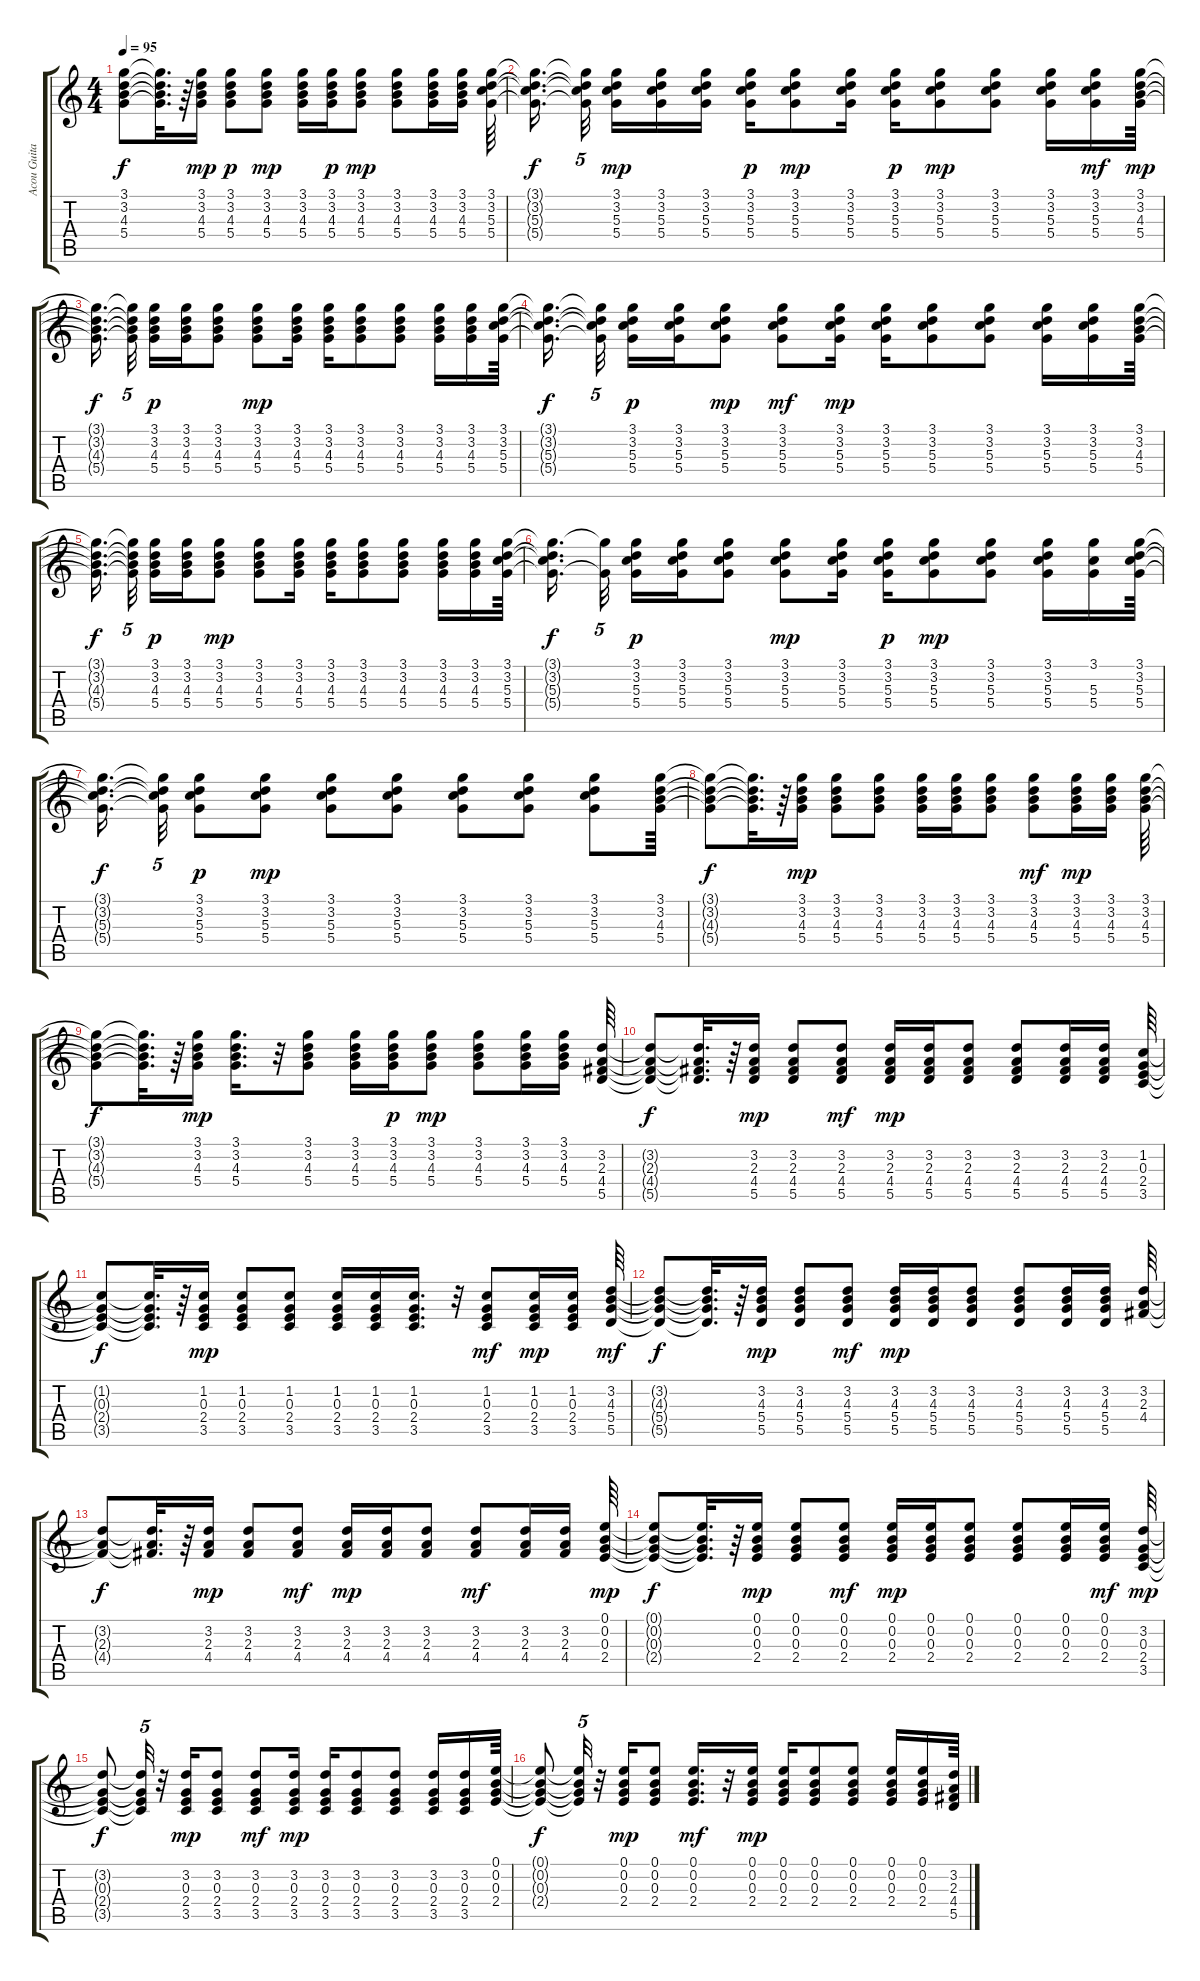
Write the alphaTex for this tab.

\track ("Acou Guitar" "Acou Guita") {instrument acousticguitarsteel}
\staff {score tabs}
\tuning (E4 B3 G3 D3 A2 E2) {hide}
\ts (4 4)
\tempo 95
\clef g2
\ks c
(3.1{t} 3.2{t} 4.3{t} 5.4{t}).8{dy f} (3.1{t} 3.2{t} 4.3{t} 5.4{t}).32{d} r.64 (3.1 3.2 4.3 5.4).16{dy mp} (3.1 3.2 4.3 5.4).8{dy p} (3.1 3.2 4.3 5.4).8{dy mp} (3.1 3.2 4.3 5.4).16 (3.1 3.2 4.3 5.4).16{dy p} (3.1 3.2 4.3 5.4).8{dy mp} (3.1 3.2 4.3 5.4).8 (3.1 3.2 4.3 5.4).16 (3.1 3.2 4.3 5.4).16 (3.1 3.2 5.3 5.4).64 |
(3.1{t} 3.2{t} 5.3{t} 5.4{t}).16{d dy f} (3.1{t} 3.2{t} 5.3{t} 5.4{t}).32{tu (5 4)} (3.1 3.2 5.3 5.4).16{dy mp} (3.1 3.2 5.3 5.4).16 (3.1 3.2 5.3 5.4).16 (3.1 3.2 5.3 5.4).16{dy p} (3.1 3.2 5.3 5.4).8{dy mp} (3.1 3.2 5.3 5.4).16 (3.1 3.2 5.3 5.4).16{dy p} (3.1 3.2 5.3 5.4).8{dy mp} (3.1 3.2 5.3 5.4).8 (3.1 3.2 5.3 5.4).16 (3.1 3.2 5.3 5.4).16{dy mf} (3.1 3.2 4.3 5.4).64{dy mp} |
(3.1{t} 3.2{t} 4.3{t} 5.4{t}).16{d dy f} (3.1{t} 3.2{t} 4.3{t} 5.4{t}).32{tu (5 4)} (3.1 3.2 4.3 5.4).16{dy p} (3.1 3.2 4.3 5.4).16 (3.1 3.2 4.3 5.4).8 (3.1 3.2 4.3 5.4).8{dy mp} (3.1 3.2 4.3 5.4).16 (3.1 3.2 4.3 5.4).16 (3.1 3.2 4.3 5.4).8 (3.1 3.2 4.3 5.4).8 (3.1 3.2 4.3 5.4).16 (3.1 3.2 4.3 5.4).16 (3.1 3.2 5.3 5.4).64 |
(3.1{t} 3.2{t} 5.3{t} 5.4{t}).16{d dy f} (3.1{t} 3.2{t} 5.3{t} 5.4{t}).32{tu (5 4)} (3.1 3.2 5.3 5.4).16{dy p} (3.1 3.2 5.3 5.4).16 (3.1 3.2 5.3 5.4).8{dy mp} (3.1 3.2 5.3 5.4).8{dy mf} (3.1 3.2 5.3 5.4).16{dy mp} (3.1 3.2 5.3 5.4).16 (3.1 3.2 5.3 5.4).8 (3.1 3.2 5.3 5.4).8 (3.1 3.2 5.3 5.4).16 (3.1 3.2 5.3 5.4).16 (3.1 3.2 4.3 5.4).64 |
(3.1{t} 3.2{t} 4.3{t} 5.4{t}).16{d dy f} (3.1{t} 3.2{t} 4.3{t} 5.4{t}).32{tu (5 4)} (3.1 3.2 4.3 5.4).16{dy p} (3.1 3.2 4.3 5.4).16 (3.1 3.2 4.3 5.4).8{dy mp} (3.1 3.2 4.3 5.4).8 (3.1 3.2 4.3 5.4).16 (3.1 3.2 4.3 5.4).16 (3.1 3.2 4.3 5.4).8 (3.1 3.2 4.3 5.4).8 (3.1 3.2 4.3 5.4).16 (3.1 3.2 4.3 5.4).16 (3.1 3.2 5.3 5.4).64 |
(3.1{t} 3.2{t} 5.3{t} 5.4{t}).16{d dy f} (3.1{t} 5.4{t}).32{tu (5 4)} (3.1 3.2 5.3 5.4).16{dy p} (3.1 3.2 5.3 5.4).16 (3.1 3.2 5.3 5.4).8 (3.1 3.2 5.3 5.4).8{dy mp} (3.1 3.2 5.3 5.4).16 (3.1 3.2 5.3 5.4).16{dy p} (3.1 3.2 5.3 5.4).8{dy mp} (3.1 3.2 5.3 5.4).8 (3.1 3.2 5.3 5.4).16 (3.1 5.3 5.4).16 (3.1 3.2 5.3 5.4).64 |
(3.1{t} 3.2{t} 5.3{t} 5.4{t}).16{d dy f} (3.1{t} 3.2{t} 5.3{t} 5.4{t}).32{tu (5 4)} (3.1 3.2 5.3 5.4).8{dy p} (3.1 3.2 5.3 5.4).8{dy mp} (3.1 3.2 5.3 5.4).8 (3.1 3.2 5.3 5.4).8 (3.1 3.2 5.3 5.4).8 (3.1 3.2 5.3 5.4).8 (3.1 3.2 5.3 5.4).8 (3.1 3.2 4.3 5.4).64 |
(3.1{t} 3.2{t} 4.3{t} 5.4{t}).8{dy f} (3.1{t} 3.2{t} 4.3{t} 5.4{t}).32{d} r.64 (3.1 3.2 4.3 5.4).16{dy mp} (3.1 3.2 4.3 5.4).8 (3.1 3.2 4.3 5.4).8 (3.1 3.2 4.3 5.4).16 (3.1 3.2 4.3 5.4).16 (3.1 3.2 4.3 5.4).8 (3.1 3.2 4.3 5.4).8{dy mf} (3.1 3.2 4.3 5.4).16{dy mp} (3.1 3.2 4.3 5.4).16 (3.1 3.2 4.3 5.4).64 |
(3.1{t} 3.2{t} 4.3{t} 5.4{t}).8{dy f} (3.1{t} 3.2{t} 4.3{t} 5.4{t}).32{d} r.64 (3.1 3.2 4.3 5.4).16{dy mp} (3.1 3.2 4.3 5.4).16{d} r.32 (3.1 3.2 4.3 5.4).8 (3.1 3.2 4.3 5.4).16 (3.1 3.2 4.3 5.4).16{dy p} (3.1 3.2 4.3 5.4).8{dy mp} (3.1 3.2 4.3 5.4).8 (3.1 3.2 4.3 5.4).16 (3.1 3.2 4.3 5.4).16 (3.2 2.3 4.4 5.5).64 |
(3.2{t} 2.3{t} 4.4{t} 5.5{t}).8{dy f} (3.2{t} 2.3{t} 4.4{t} 5.5{t}).32{d} r.64 (3.2 2.3 4.4 5.5).16{dy mp} (3.2 2.3 4.4 5.5).8 (3.2 2.3 4.4 5.5).8{dy mf} (3.2 2.3 4.4 5.5).16{dy mp} (3.2 2.3 4.4 5.5).16 (3.2 2.3 4.4 5.5).8 (3.2 2.3 4.4 5.5).8 (3.2 2.3 4.4 5.5).16 (3.2 2.3 4.4 5.5).16 (1.2 0.3 2.4 3.5).64 |
(1.2{t} 0.3{t} 2.4{t} 3.5{t}).8{dy f} (1.2{t} 0.3{t} 2.4{t} 3.5{t}).32{d} r.64 (1.2 0.3 2.4 3.5).16{dy mp} (1.2 0.3 2.4 3.5).8 (1.2 0.3 2.4 3.5).8 (1.2 0.3 2.4 3.5).16 (1.2 0.3 2.4 3.5).16 (1.2 0.3 2.4 3.5).16{d} r.32 (1.2 0.3 2.4 3.5).8{dy mf} (1.2 0.3 2.4 3.5).16{dy mp} (1.2 0.3 2.4 3.5).16 (3.2 4.3 5.4 5.5).64{dy mf} |
(3.2{t} 4.3{t} 5.4{t} 5.5{t}).8{dy f} (3.2{t} 4.3{t} 5.4{t} 5.5{t}).32{d} r.64 (3.2 4.3 5.4 5.5).16{dy mp} (3.2 4.3 5.4 5.5).8 (3.2 4.3 5.4 5.5).8{dy mf} (3.2 4.3 5.4 5.5).16{dy mp} (3.2 4.3 5.4 5.5).16 (3.2 4.3 5.4 5.5).8 (3.2 4.3 5.4 5.5).8 (3.2 4.3 5.4 5.5).16 (3.2 4.3 5.4 5.5).16 (3.2 2.3 4.4).64 |
(3.2{t} 2.3{t} 4.4{t}).8{dy f} (3.2{t} 2.3{t} 4.4{t}).32{d} r.64 (3.2 2.3 4.4).16{dy mp} (3.2 2.3 4.4).8 (3.2 2.3 4.4).8{dy mf} (3.2 2.3 4.4).16{dy mp} (3.2 2.3 4.4).16 (3.2 2.3 4.4).8 (3.2 2.3 4.4).8{dy mf} (3.2 2.3 4.4).16 (3.2 2.3 4.4).16 (0.1 0.2 0.3 2.4).64{dy mp} |
(0.1{t} 0.2{t} 0.3{t} 2.4{t}).8{dy f} (0.1{t} 0.2{t} 0.3{t} 2.4{t}).32{d} r.64 (0.1 0.2 0.3 2.4).16{dy mp} (0.1 0.2 0.3 2.4).8 (0.1 0.2 0.3 2.4).8{dy mf} (0.1 0.2 0.3 2.4).16{dy mp} (0.1 0.2 0.3 2.4).16 (0.1 0.2 0.3 2.4).8 (0.1 0.2 0.3 2.4).8 (0.1 0.2 0.3 2.4).16 (0.1 0.2 0.3 2.4).16{dy mf} (3.2 0.3 2.4 3.5).64{dy mp} |
(3.2{t} 0.3{t} 2.4{t} 3.5{t}).8{dy f} (3.2{t} 0.3{t} 2.4{t} 3.5{t}).32{tu (5 4)} r.32 (3.2 0.3 2.4 3.5).16{dy mp} (3.2 0.3 2.4 3.5).8 (3.2 0.3 2.4 3.5).8{dy mf} (3.2 0.3 2.4 3.5).16{dy mp} (3.2 0.3 2.4 3.5).16 (3.2 0.3 2.4 3.5).8 (3.2 0.3 2.4 3.5).8 (3.2 0.3 2.4 3.5).16 (3.2 0.3 2.4 3.5).16 (0.1 0.2 0.3 2.4).64 |
(0.1{t} 0.2{t} 0.3{t} 2.4{t}).8{dy f} (0.1{t} 0.2{t} 0.3{t} 2.4{t}).32{tu (5 4)} r.32 (0.1 0.2 0.3 2.4).16{dy mp} (0.1 0.2 0.3 2.4).8 (0.1 0.2 0.3 2.4).16{d dy mf} r.32 (0.1 0.2 0.3 2.4).16{dy mp} (0.1 0.2 0.3 2.4).16 (0.1 0.2 0.3 2.4).8 (0.1 0.2 0.3 2.4).8 (0.1 0.2 0.3 2.4).16 (0.1 0.2 0.3 2.4).16 (3.2 2.3 4.4 5.5).64
